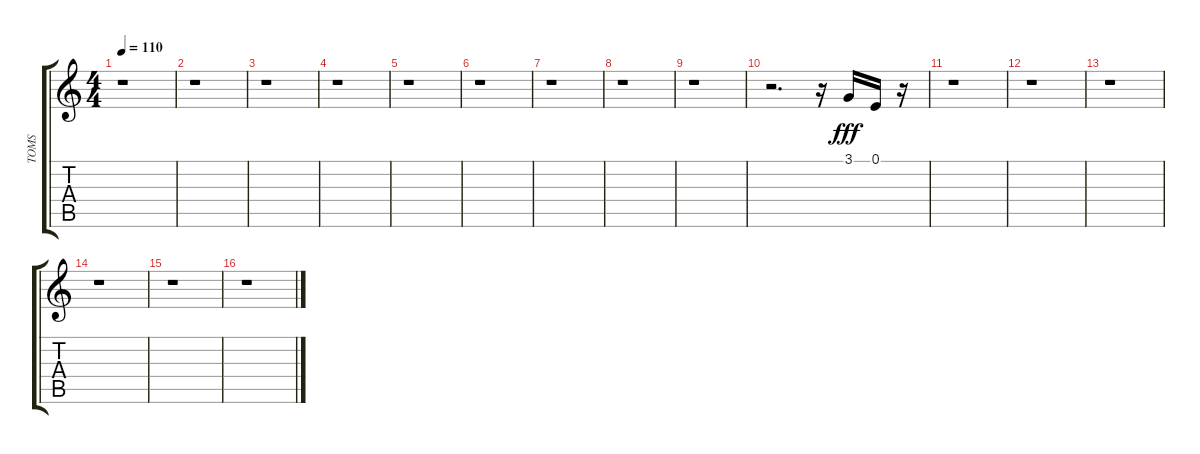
\track ("TOMS" "TOMS") {solo instrument melodictom}
\staff {score tabs}
\tuning (E4 B3 G3 D3 A2 E2) {hide}
\ts (4 4)
\tempo 110
\clef g2
\ks c
r.1{dy fff} |
r.1 |
r.1 |
r.1 |
r.1 |
r.1 |
r.1 |
r.1 |
r.1 |
r.2{d} r.16 3.1.16 0.1.16 r.16 |
r.1 |
r.1 |
r.1 |
r.1 |
r.1 |
r.1
